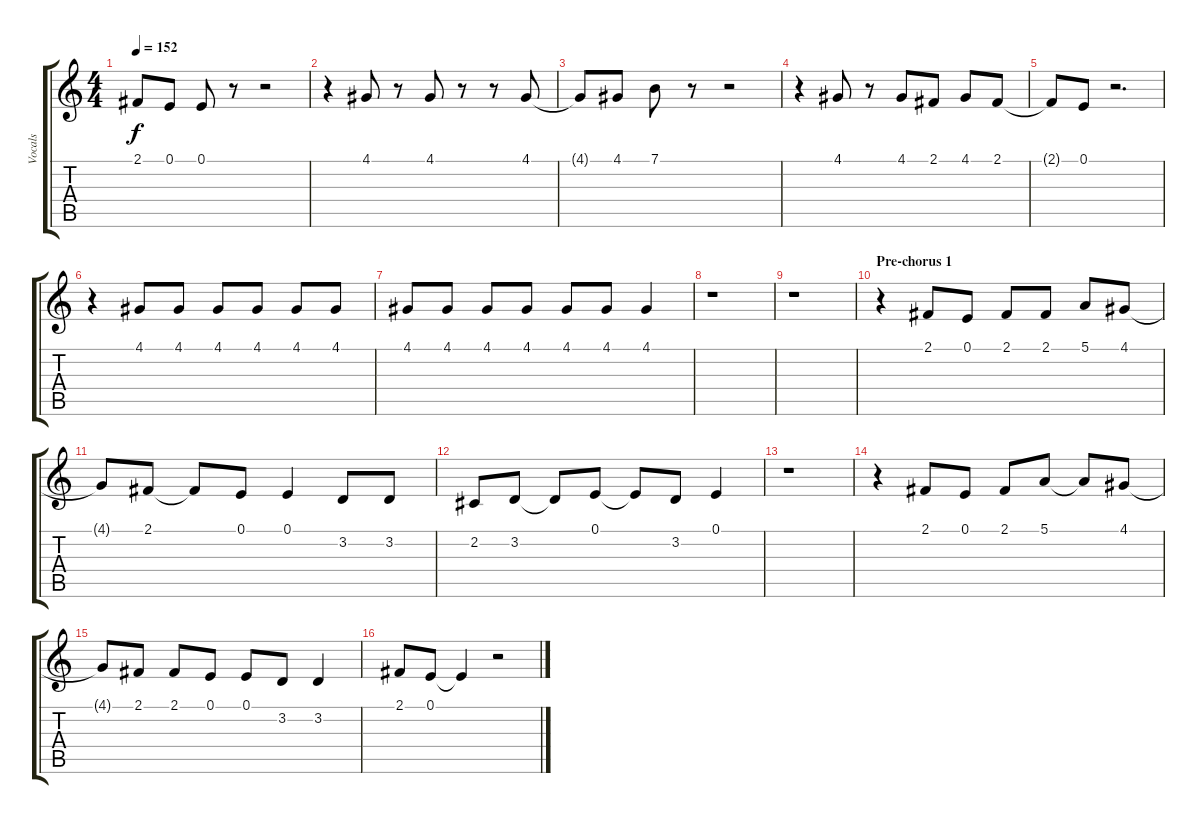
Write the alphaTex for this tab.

\track ("Vocals" "Vocals") {instrument altosax}
\staff {score tabs}
\tuning (E4 B3 G3 D3 A2 E2) {hide}
\ts (4 4)
\tempo 152
\clef g2
\ks c
2.1{t}.8{dy f} 0.1.8 0.1.8 r.8 r.2 |
r.4 4.1.8 r.8 4.1.8 r.8 r.8 4.1.8 |
4.1{t}.8 4.1.8 7.1.8 r.8 r.2 |
r.4 4.1.8 r.8 4.1.8 2.1.8 4.1.8 2.1.8 |
2.1{t}.8 0.1.8 r.2{d} |
r.4 4.1.8 4.1.8 4.1.8 4.1.8 4.1.8 4.1.8 |
4.1.8 4.1.8 4.1.8 4.1.8 4.1.8 4.1.8 4.1.4 |
r.1 |
r.1 |
\section ("" "Pre-chorus 1")
r.4 2.1.8 0.1.8 2.1.8 2.1.8 5.1.8 4.1.8 |
4.1{t}.8 2.1.8 2.1{t}.8 0.1.8 0.1.4 3.2.8 3.2.8 |
2.2.8 3.2.8 3.2{t}.8 0.1.8 0.1{t}.8 3.2.8 0.1.4 |
r.1 |
r.4 2.1.8 0.1.8 2.1.8 5.1.8 5.1{t}.8 4.1.8 |
4.1{t}.8 2.1.8 2.1.8 0.1.8 0.1.8 3.2.8 3.2.4 |
2.1.8 0.1.8 0.1{t}.4 r.2
